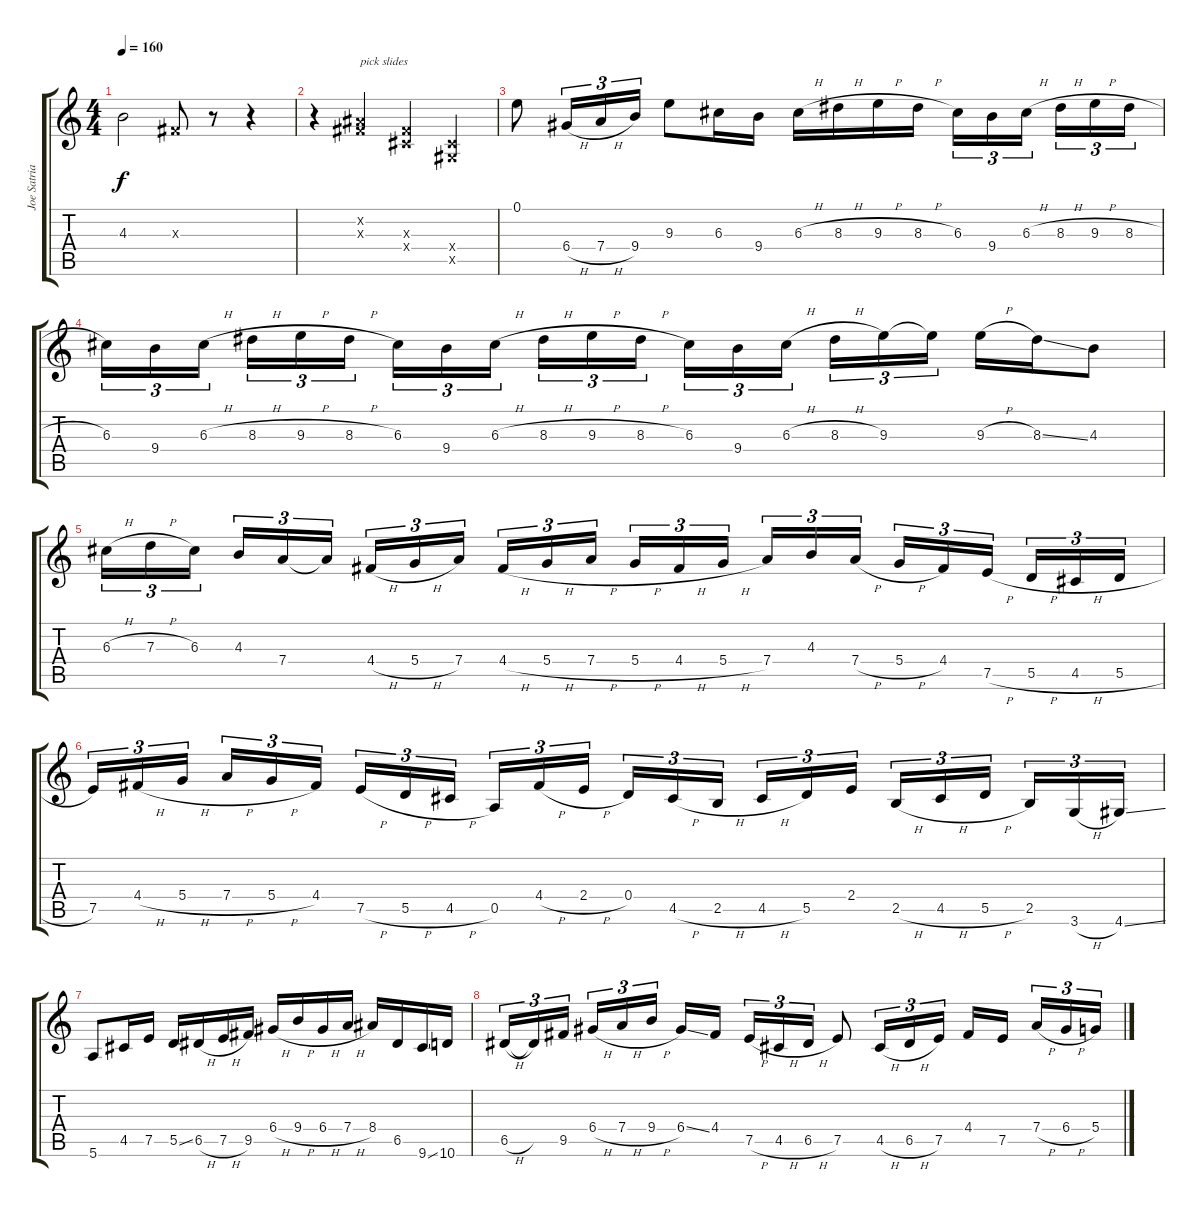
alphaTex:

\track ("Joe Satriani Lead" "Joe Satria") {instrument distortionguitar}
\staff {score tabs}
\tuning (E4 B3 G3 D3 A2 E2) {hide}
\ts (4 4)
\tempo 160
\clef g2
\ks c
4.3{t}.2{dy f} -1.3{x}.8 r.8 r.4 |
r.4 (-1.2{x} -1.3{x}).4{txt "pick slides"} (-1.3{x} -1.4{x}).4 (-1.4{x} -1.5{x}).4 |
0.1.8 6.4{h}.16{tu (3 2)} 7.4{h}.16{tu (3 2)} 9.4.16{tu (3 2)} 9.3.8 6.3.16 9.4.16 6.3{h}.16 8.3{h}.16 9.3{h}.16 8.3{h}.16 6.3.16{tu (3 2)} 9.4.16{tu (3 2)} 6.3{h}.16{tu (3 2)} 8.3{h}.16{tu (3 2)} 9.3{h}.16{tu (3 2)} 8.3{h}.16{tu (3 2)} |
6.3.16{tu (3 2)} 9.4.16{tu (3 2)} 6.3{h}.16{tu (3 2)} 8.3{h}.16{tu (3 2)} 9.3{h}.16{tu (3 2)} 8.3{h}.16{tu (3 2)} 6.3.16{tu (3 2)} 9.4.16{tu (3 2)} 6.3{h}.16{tu (3 2)} 8.3{h}.16{tu (3 2)} 9.3{h}.16{tu (3 2)} 8.3{h}.16{tu (3 2)} 6.3.16{tu (3 2)} 9.4.16{tu (3 2)} 6.3{h}.16{tu (3 2)} 8.3{h}.16{tu (3 2)} 9.3.16{tu (3 2)} 9.3{t}.16{tu (3 2)} 9.3{h}.16 8.3{ss}.16 4.3.8 |
6.3{h}.16{tu (3 2)} 7.3{h}.16{tu (3 2)} 6.3.16{tu (3 2)} 4.3.16{tu (3 2)} 7.4.16{tu (3 2)} 7.4{t}.16{tu (3 2)} 4.4{h}.16{tu (3 2)} 5.4{h}.16{tu (3 2)} 7.4.16{tu (3 2)} 4.4{h}.16{tu (3 2)} 5.4{h}.16{tu (3 2)} 7.4{h}.16{tu (3 2)} 5.4{h}.16{tu (3 2)} 4.4{h}.16{tu (3 2)} 5.4{h}.16{tu (3 2)} 7.4.16{tu (3 2)} 4.3.16{tu (3 2)} 7.4{h}.16{tu (3 2)} 5.4{h}.16{tu (3 2)} 4.4.16{tu (3 2)} 7.5{h}.16{tu (3 2)} 5.5{h}.16{tu (3 2)} 4.5{h}.16{tu (3 2)} 5.5{h}.16{tu (3 2)} |
7.5.16{tu (3 2)} 4.4{h}.16{tu (3 2)} 5.4{h}.16{tu (3 2)} 7.4{h}.16{tu (3 2)} 5.4{h}.16{tu (3 2)} 4.4.16{tu (3 2)} 7.5{h}.16{tu (3 2)} 5.5{h}.16{tu (3 2)} 4.5{h}.16{tu (3 2)} 0.5.16{tu (3 2)} 4.4{h}.16{tu (3 2)} 2.4{h}.16{tu (3 2)} 0.4.16{tu (3 2)} 4.5{h}.16{tu (3 2)} 2.5{h}.16{tu (3 2)} 4.5{h}.16{tu (3 2)} 5.5.16{tu (3 2)} 2.4.16{tu (3 2)} 2.5{h}.16{tu (3 2)} 4.5{h}.16{tu (3 2)} 5.5{h}.16{tu (3 2)} 2.5.16{tu (3 2)} 3.6{h}.16{tu (3 2)} 4.6{ss}.16{tu (3 2)} |
5.6.8 4.5.16 7.5.16 5.5{ss}.16 6.5{h}.16 7.5{h}.16 9.5.16 6.4{h}.16 9.4{h}.16 6.4{h}.16 7.4{h}.16 8.4.16 6.5.16 9.6{ss}.16 10.6.16 |
6.5{h}.16{tu (3 2)} 6.5{t}.16{tu (3 2)} 9.5.16{tu (3 2)} 6.4{h}.16{tu (3 2)} 7.4{h}.16{tu (3 2)} 9.4{h}.16{tu (3 2)} 6.4{ss}.16 4.4.16 7.5{h}.16{tu (3 2)} 4.5{h}.16{tu (3 2)} 6.5{h}.16{tu (3 2)} 7.5.8 4.5{h}.16{tu (3 2)} 6.5{h}.16{tu (3 2)} 7.5.16{tu (3 2)} 4.4.16 7.5.16 7.4{h}.16{tu (3 2)} 6.4{h}.16{tu (3 2)} 5.4{h}.16{tu (3 2)}
